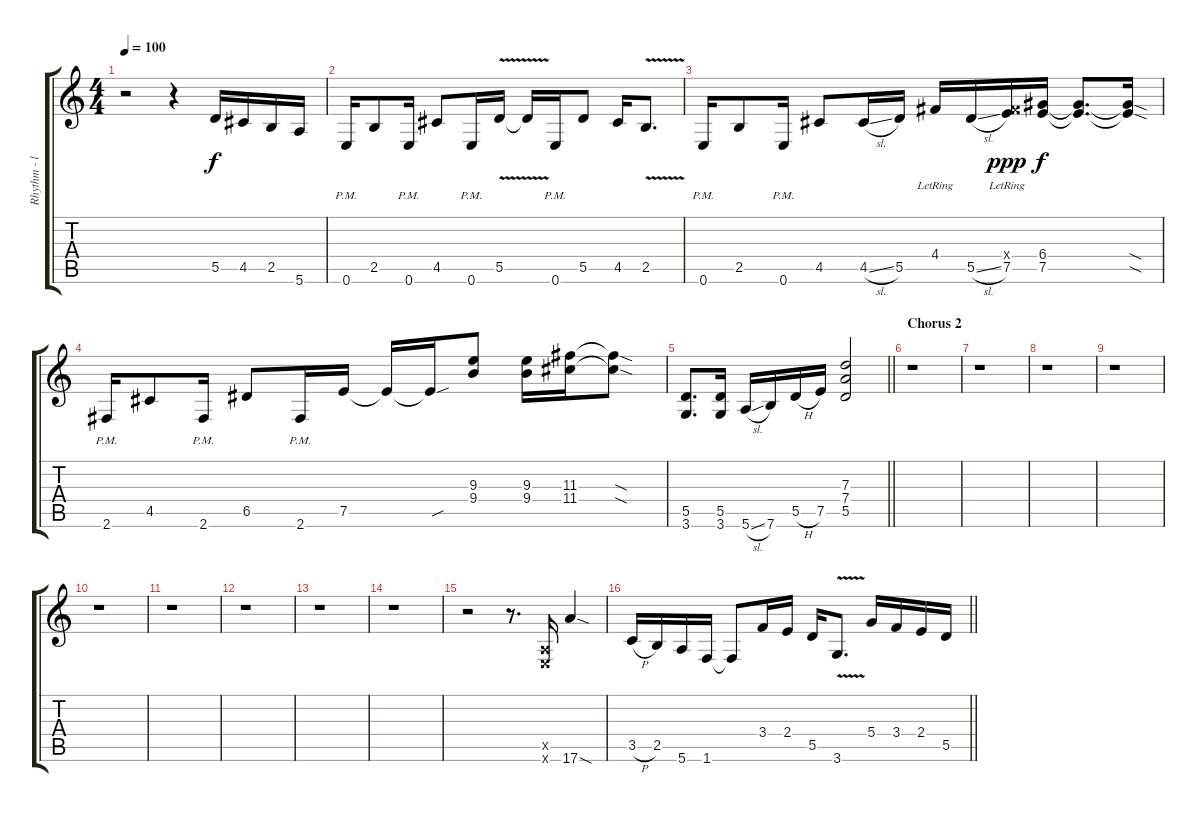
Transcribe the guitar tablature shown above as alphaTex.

\track ("Rhythm - left (solo)" "Rhythm - l") {instrument distortionguitar}
\staff {score tabs}
\tuning (E4 B3 G3 D3 A2 E2) {hide}
\ts (4 4)
\tempo 100
\clef g2
\ks c
r.2{dy f} r.4 5.5.16 4.5.16 2.5.16 5.6.16 |
0.6{pm}.16 2.5.8 0.6{pm}.16 4.5.8 0.6{pm}.16 5.5{v}.16 5.5{t}.16 0.6{pm}.16 5.5.8 4.5.16 2.5{v}.8{d} |
0.6{pm}.16 2.5.8 0.6{pm}.16 4.5.8 4.5{sl}.16 5.5.16 4.4{lr}.16 5.5{sl}.16 (4.4{x} 7.5{lr}).16{dy ppp} (6.4 7.5).16{dy f} (6.4{t} 7.5{t}).8{d} (6.4{sod t} 7.5{sod t}).16 |
2.6{pm}.16 4.5.8 2.6{pm}.16 6.5.8 2.6{pm}.16 7.5.16 7.5{t}.16 7.5{sou t}.16 (9.3 9.4).8 (9.3 9.4).16 (11.3 11.4).16 (11.3{sod t} 11.4{sod t}).8 |
\barLineRight lightlight
(5.5 3.6).8{d} (5.5 3.6).16 5.6{sl}.16 7.6.16 5.5{h}.16 7.5.16 (7.3 7.4 5.5).2 |
\section ("" "Chorus 2")
r.1 |
r.1 |
r.1 |
r.1 |
r.1 |
r.1 |
r.1 |
r.1 |
r.1 |
r.2 r.8{d} (0.5{x} 0.6{x}).16 17.6{sod}.4 |
\barLineRight lightlight
3.5{h}.16 2.5.16 5.6.16 1.6.16 1.6{t}.8 3.4.16 2.4.16 5.5.16 3.6{v}.8{d} 5.4.16 3.4.16 2.4.16 5.5.16
